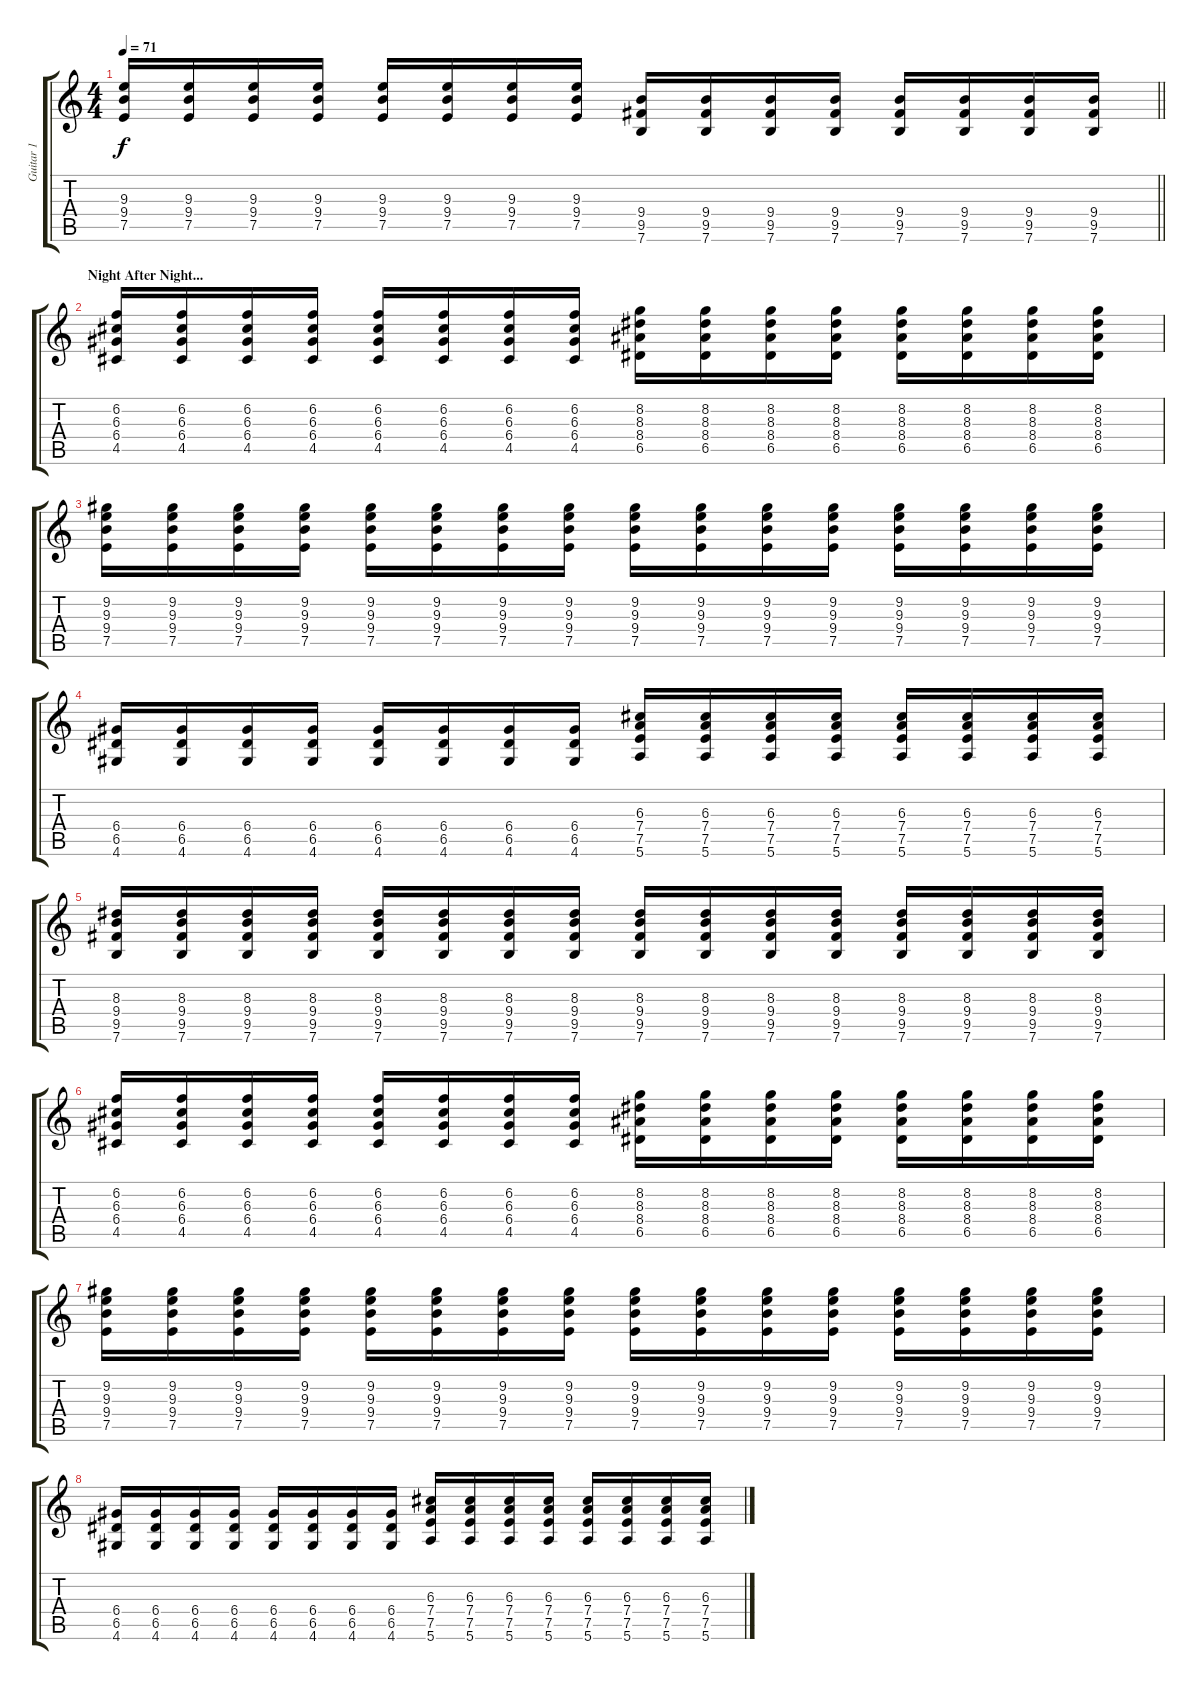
\track ("Guitar 1" "Guitar 1") {instrument electricguitarclean}
\staff {score tabs}
\tuning (E4 B3 G3 D3 A2 E2) {hide}
\ts (4 4)
\tempo 71
\clef g2
\barLineRight lightlight
\ks c
(9.3 9.4 7.5).16{dy f} (9.3 9.4 7.5).16 (9.3 9.4 7.5).16 (9.3 9.4 7.5).16 (9.3 9.4 7.5).16 (9.3 9.4 7.5).16 (9.3 9.4 7.5).16 (9.3 9.4 7.5).16 (9.4 9.5 7.6).16 (9.4 9.5 7.6).16 (9.4 9.5 7.6).16 (9.4 9.5 7.6).16 (9.4 9.5 7.6).16 (9.4 9.5 7.6).16 (9.4 9.5 7.6).16 (9.4 9.5 7.6).16 |
\section ("" "Night After Night...")
(6.2 6.3 6.4 4.5).16 (6.2 6.3 6.4 4.5).16 (6.2 6.3 6.4 4.5).16 (6.2 6.3 6.4 4.5).16 (6.2 6.3 6.4 4.5).16 (6.2 6.3 6.4 4.5).16 (6.2 6.3 6.4 4.5).16 (6.2 6.3 6.4 4.5).16 (8.2 8.3 8.4 6.5).16 (8.2 8.3 8.4 6.5).16 (8.2 8.3 8.4 6.5).16 (8.2 8.3 8.4 6.5).16 (8.2 8.3 8.4 6.5).16 (8.2 8.3 8.4 6.5).16 (8.2 8.3 8.4 6.5).16 (8.2 8.3 8.4 6.5).16 |
(9.2 9.3 9.4 7.5).16 (9.2 9.3 9.4 7.5).16 (9.2 9.3 9.4 7.5).16 (9.2 9.3 9.4 7.5).16 (9.2 9.3 9.4 7.5).16 (9.2 9.3 9.4 7.5).16 (9.2 9.3 9.4 7.5).16 (9.2 9.3 9.4 7.5).16 (9.2 9.3 9.4 7.5).16 (9.2 9.3 9.4 7.5).16 (9.2 9.3 9.4 7.5).16 (9.2 9.3 9.4 7.5).16 (9.2 9.3 9.4 7.5).16 (9.2 9.3 9.4 7.5).16 (9.2 9.3 9.4 7.5).16 (9.2 9.3 9.4 7.5).16 |
(6.4 6.5 4.6).16 (6.4 6.5 4.6).16 (6.4 6.5 4.6).16 (6.4 6.5 4.6).16 (6.4 6.5 4.6).16 (6.4 6.5 4.6).16 (6.4 6.5 4.6).16 (6.4 6.5 4.6).16 (6.3 7.4 7.5 5.6).16 (6.3 7.4 7.5 5.6).16 (6.3 7.4 7.5 5.6).16 (6.3 7.4 7.5 5.6).16 (6.3 7.4 7.5 5.6).16 (6.3 7.4 7.5 5.6).16 (6.3 7.4 7.5 5.6).16 (6.3 7.4 7.5 5.6).16 |
(8.3 9.4 9.5 7.6).16 (8.3 9.4 9.5 7.6).16 (8.3 9.4 9.5 7.6).16 (8.3 9.4 9.5 7.6).16 (8.3 9.4 9.5 7.6).16 (8.3 9.4 9.5 7.6).16 (8.3 9.4 9.5 7.6).16 (8.3 9.4 9.5 7.6).16 (8.3 9.4 9.5 7.6).16 (8.3 9.4 9.5 7.6).16 (8.3 9.4 9.5 7.6).16 (8.3 9.4 9.5 7.6).16 (8.3 9.4 9.5 7.6).16 (8.3 9.4 9.5 7.6).16 (8.3 9.4 9.5 7.6).16 (8.3 9.4 9.5 7.6).16 |
(6.2 6.3 6.4 4.5).16 (6.2 6.3 6.4 4.5).16 (6.2 6.3 6.4 4.5).16 (6.2 6.3 6.4 4.5).16 (6.2 6.3 6.4 4.5).16 (6.2 6.3 6.4 4.5).16 (6.2 6.3 6.4 4.5).16 (6.2 6.3 6.4 4.5).16 (8.2 8.3 8.4 6.5).16 (8.2 8.3 8.4 6.5).16 (8.2 8.3 8.4 6.5).16 (8.2 8.3 8.4 6.5).16 (8.2 8.3 8.4 6.5).16 (8.2 8.3 8.4 6.5).16 (8.2 8.3 8.4 6.5).16 (8.2 8.3 8.4 6.5).16 |
(9.2 9.3 9.4 7.5).16 (9.2 9.3 9.4 7.5).16 (9.2 9.3 9.4 7.5).16 (9.2 9.3 9.4 7.5).16 (9.2 9.3 9.4 7.5).16 (9.2 9.3 9.4 7.5).16 (9.2 9.3 9.4 7.5).16 (9.2 9.3 9.4 7.5).16 (9.2 9.3 9.4 7.5).16 (9.2 9.3 9.4 7.5).16 (9.2 9.3 9.4 7.5).16 (9.2 9.3 9.4 7.5).16 (9.2 9.3 9.4 7.5).16 (9.2 9.3 9.4 7.5).16 (9.2 9.3 9.4 7.5).16 (9.2 9.3 9.4 7.5).16 |
(6.4 6.5 4.6).16 (6.4 6.5 4.6).16 (6.4 6.5 4.6).16 (6.4 6.5 4.6).16 (6.4 6.5 4.6).16 (6.4 6.5 4.6).16 (6.4 6.5 4.6).16 (6.4 6.5 4.6).16 (6.3 7.4 7.5 5.6).16 (6.3 7.4 7.5 5.6).16 (6.3 7.4 7.5 5.6).16 (6.3 7.4 7.5 5.6).16 (6.3 7.4 7.5 5.6).16 (6.3 7.4 7.5 5.6).16 (6.3 7.4 7.5 5.6).16 (6.3 7.4 7.5 5.6).16
